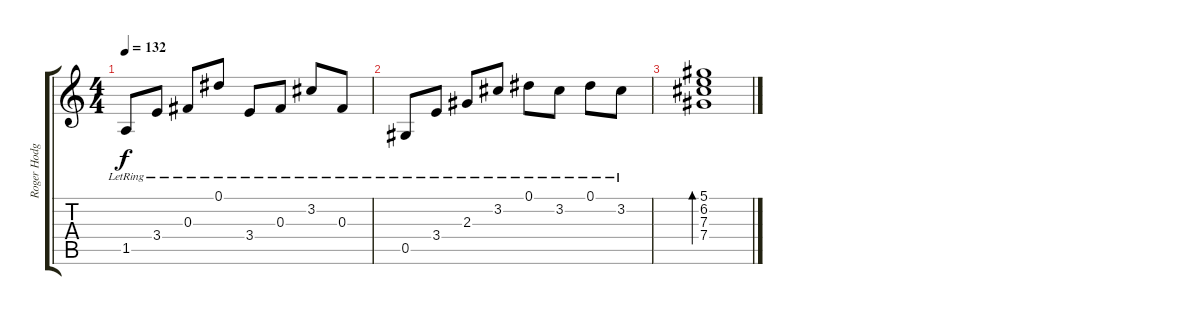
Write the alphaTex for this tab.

\track ("Roger Hodgson (12 String Acoustic)" "Roger Hodg") {instrument acousticguitarsteel}
\staff {score tabs}
\tuning (Eb4 Bb3 Gb3 Db3 Ab2 Eb2) {hide}
\ts (4 4)
\tempo 132
\clef g2
\ks c
1.5{lr}.8{dy f} 3.4{lr}.8 0.3{lr}.8 0.1{lr}.8 3.4{lr}.8 0.3{lr}.8 3.2{lr}.8 0.3{lr}.8 |
0.5{lr}.8 3.4{lr}.8 2.3{lr}.8 3.2{lr}.8 0.1{lr}.8 3.2{lr}.8 0.1{lr}.8 3.2{lr}.8 |
(5.1 6.2 7.3 7.4).1{bd 240}
